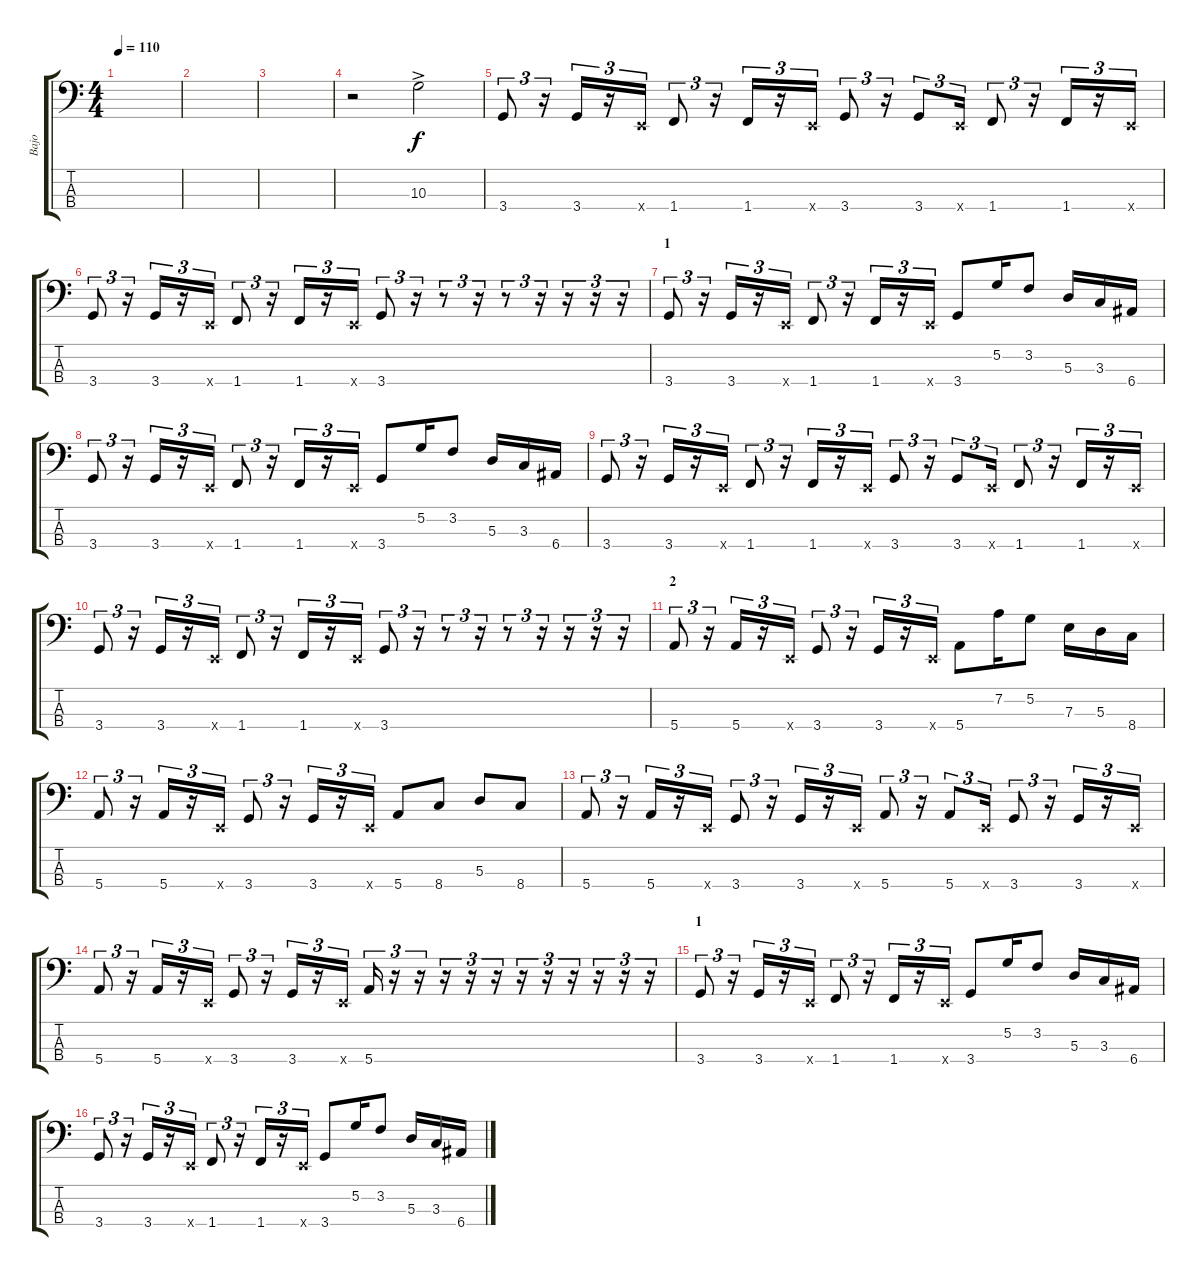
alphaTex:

\track ("Bajo" "Bajo") {instrument electricbassfinger}
\staff {score tabs}
\tuning (G2 D2 A1 E1) {hide}
\ts (4 4)
\tempo 110
\clef f4
\ks c
|
|
|
r.2 10.3{ac}.2 |
3.4.8{tu (3 2) dy f} r.16{tu (3 2)} 3.4.16{tu (3 2)} r.16{tu (3 2)} 0.4{x}.16{tu (3 2)} 1.4.8{tu (3 2)} r.16{tu (3 2)} 1.4.16{tu (3 2)} r.16{tu (3 2)} 0.4{x}.16{tu (3 2)} 3.4.8{tu (3 2)} r.16{tu (3 2)} 3.4.8{tu (3 2)} 0.4{x}.16{tu (3 2)} 1.4.8{tu (3 2)} r.16{tu (3 2)} 1.4.16{tu (3 2)} r.16{tu (3 2)} 0.4{x}.16{tu (3 2)} |
3.4.8{tu (3 2)} r.16{tu (3 2)} 3.4.16{tu (3 2)} r.16{tu (3 2)} 0.4{x}.16{tu (3 2)} 1.4.8{tu (3 2)} r.16{tu (3 2)} 1.4.16{tu (3 2)} r.16{tu (3 2)} 0.4{x}.16{tu (3 2)} 3.4.8{tu (3 2)} r.16{tu (3 2)} r.8{tu (3 2)} r.16{tu (3 2)} r.8{tu (3 2)} r.16{tu (3 2)} r.16{tu (3 2)} r.16{tu (3 2)} r.16{tu (3 2)} |
\section ("" "1")
3.4.8{tu (3 2)} r.16{tu (3 2)} 3.4.16{tu (3 2)} r.16{tu (3 2)} 0.4{x}.16{tu (3 2)} 1.4.8{tu (3 2)} r.16{tu (3 2)} 1.4.16{tu (3 2)} r.16{tu (3 2)} 0.4{x}.16{tu (3 2)} 3.4.8 5.2.16 3.2.8 5.3.16 3.3.16 6.4.16 |
3.4.8{tu (3 2)} r.16{tu (3 2)} 3.4.16{tu (3 2)} r.16{tu (3 2)} 0.4{x}.16{tu (3 2)} 1.4.8{tu (3 2)} r.16{tu (3 2)} 1.4.16{tu (3 2)} r.16{tu (3 2)} 0.4{x}.16{tu (3 2)} 3.4.8 5.2.16 3.2.8 5.3.16 3.3.16 6.4.16 |
3.4.8{tu (3 2)} r.16{tu (3 2)} 3.4.16{tu (3 2)} r.16{tu (3 2)} 0.4{x}.16{tu (3 2)} 1.4.8{tu (3 2)} r.16{tu (3 2)} 1.4.16{tu (3 2)} r.16{tu (3 2)} 0.4{x}.16{tu (3 2)} 3.4.8{tu (3 2)} r.16{tu (3 2)} 3.4.8{tu (3 2)} 0.4{x}.16{tu (3 2)} 1.4.8{tu (3 2)} r.16{tu (3 2)} 1.4.16{tu (3 2)} r.16{tu (3 2)} 0.4{x}.16{tu (3 2)} |
3.4.8{tu (3 2)} r.16{tu (3 2)} 3.4.16{tu (3 2)} r.16{tu (3 2)} 0.4{x}.16{tu (3 2)} 1.4.8{tu (3 2)} r.16{tu (3 2)} 1.4.16{tu (3 2)} r.16{tu (3 2)} 0.4{x}.16{tu (3 2)} 3.4.8{tu (3 2)} r.16{tu (3 2)} r.8{tu (3 2)} r.16{tu (3 2)} r.8{tu (3 2)} r.16{tu (3 2)} r.16{tu (3 2)} r.16{tu (3 2)} r.16{tu (3 2)} |
\section ("" "2")
5.4.8{tu (3 2)} r.16{tu (3 2)} 5.4.16{tu (3 2)} r.16{tu (3 2)} 0.4{x}.16{tu (3 2)} 3.4.8{tu (3 2)} r.16{tu (3 2)} 3.4.16{tu (3 2)} r.16{tu (3 2)} 0.4{x}.16{tu (3 2)} 5.4.8 7.2.16 5.2.8 7.3.16 5.3.16 8.4.16 |
5.4.8{tu (3 2)} r.16{tu (3 2)} 5.4.16{tu (3 2)} r.16{tu (3 2)} 0.4{x}.16{tu (3 2)} 3.4.8{tu (3 2)} r.16{tu (3 2)} 3.4.16{tu (3 2)} r.16{tu (3 2)} 0.4{x}.16{tu (3 2)} 5.4.8 8.4.8 5.3.8 8.4.8 |
5.4.8{tu (3 2)} r.16{tu (3 2)} 5.4.16{tu (3 2)} r.16{tu (3 2)} 0.4{x}.16{tu (3 2)} 3.4.8{tu (3 2)} r.16{tu (3 2)} 3.4.16{tu (3 2)} r.16{tu (3 2)} 0.4{x}.16{tu (3 2)} 5.4.8{tu (3 2)} r.16{tu (3 2)} 5.4.8{tu (3 2)} 0.4{x}.16{tu (3 2)} 3.4.8{tu (3 2)} r.16{tu (3 2)} 3.4.16{tu (3 2)} r.16{tu (3 2)} 0.4{x}.16{tu (3 2)} |
5.4.8{tu (3 2)} r.16{tu (3 2)} 5.4.16{tu (3 2)} r.16{tu (3 2)} 0.4{x}.16{tu (3 2)} 3.4.8{tu (3 2)} r.16{tu (3 2)} 3.4.16{tu (3 2)} r.16{tu (3 2)} 0.4{x}.16{tu (3 2)} 5.4.16{tu (3 2)} r.16{tu (3 2)} r.16{tu (3 2)} r.16{tu (3 2)} r.16{tu (3 2)} r.16{tu (3 2)} r.16{tu (3 2)} r.16{tu (3 2)} r.16{tu (3 2)} r.16{tu (3 2)} r.16{tu (3 2)} r.16{tu (3 2)} |
\section ("" "1")
3.4.8{tu (3 2)} r.16{tu (3 2)} 3.4.16{tu (3 2)} r.16{tu (3 2)} 0.4{x}.16{tu (3 2)} 1.4.8{tu (3 2)} r.16{tu (3 2)} 1.4.16{tu (3 2)} r.16{tu (3 2)} 0.4{x}.16{tu (3 2)} 3.4.8 5.2.16 3.2.8 5.3.16 3.3.16 6.4.16 |
3.4.8{tu (3 2)} r.16{tu (3 2)} 3.4.16{tu (3 2)} r.16{tu (3 2)} 0.4{x}.16{tu (3 2)} 1.4.8{tu (3 2)} r.16{tu (3 2)} 1.4.16{tu (3 2)} r.16{tu (3 2)} 0.4{x}.16{tu (3 2)} 3.4.8 5.2.16 3.2.8 5.3.16 3.3.16 6.4.16
